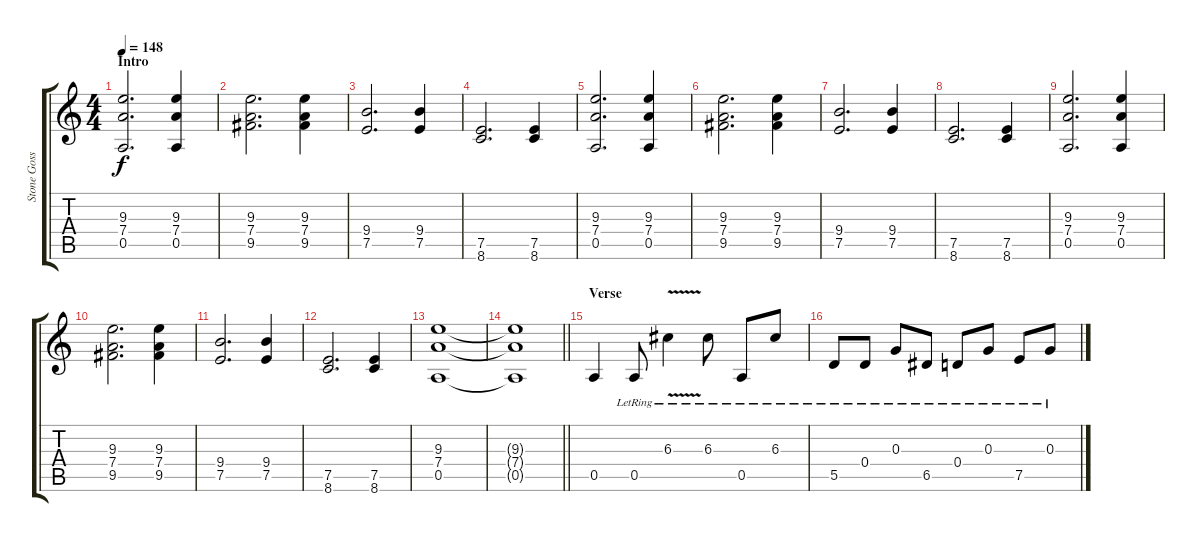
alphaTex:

\track ("Stone Gossard" "Stone Goss") {instrument overdrivenguitar}
\staff {score tabs}
\tuning (E4 B3 G3 D3 A2 E2) {hide}
\ts (4 4)
\section ("" "Intro")
\tempo 148
\clef g2
\ks c
(9.3 7.4 0.5).2{d dy f instrument overdrivenguitar} (9.3 7.4 0.5).4 |
(9.3 7.4 9.5).2{d} (9.3 7.4 9.5).4 |
(9.4 7.5).2{d} (9.4 7.5).4 |
(7.5 8.6).2{d} (7.5 8.6).4 |
(9.3 7.4 0.5).2{d} (9.3 7.4 0.5).4 |
(9.3 7.4 9.5).2{d} (9.3 7.4 9.5).4 |
(9.4 7.5).2{d} (9.4 7.5).4 |
(7.5 8.6).2{d} (7.5 8.6).4 |
(9.3 7.4 0.5).2{d} (9.3 7.4 0.5).4 |
(9.3 7.4 9.5).2{d} (9.3 7.4 9.5).4 |
(9.4 7.5).2{d} (9.4 7.5).4 |
(7.5 8.6).2{d} (7.5 8.6).4 |
(9.3 7.4 0.5).1 |
\barLineRight lightlight
(9.3{t} 7.4{t} 0.5{t}).1 |
\section ("" "Verse")
0.5.4 0.5{lr}.8 6.3{v lr}.4 6.3{lr}.8 0.5{lr}.8 6.3{lr}.8 |
5.5{lr}.8 0.4{lr}.8 0.3{lr}.8 6.5{lr}.8 0.4{lr}.8 0.3{lr}.8 7.5{lr}.8 0.3{lr}.8
